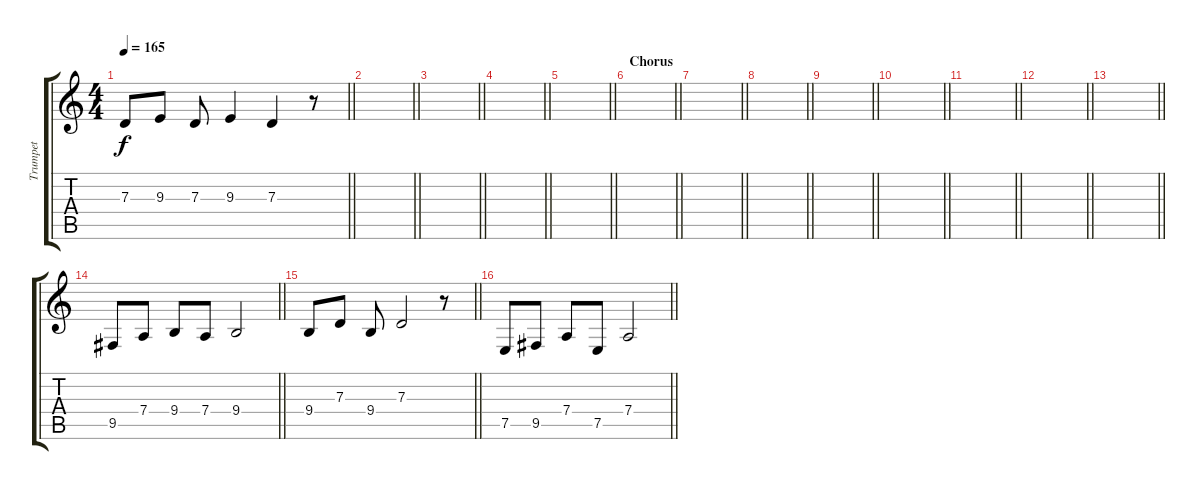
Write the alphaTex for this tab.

\track ("Trumpet" "Trumpet") {instrument trumpet}
\staff {score tabs}
\tuning (E4 B3 G3 D3 A2 E2) {hide}
\ts (4 4)
\tempo 165
\clef g2
\barLineRight lightlight
\ks c
7.3.8{dy f} 9.3.8 7.3.8 9.3.4 7.3.4 r.8 |
\barLineRight lightlight
|
\barLineRight lightlight
|
\barLineRight lightlight
|
\barLineRight lightlight
|
\section ("" "Chorus")
\barLineRight lightlight
|
\barLineRight lightlight
|
\barLineRight lightlight
|
\barLineRight lightlight
|
\barLineRight lightlight
|
\barLineRight lightlight
|
\barLineRight lightlight
|
\barLineRight lightlight
|
\barLineRight lightlight
9.5.8 7.4.8 9.4.8 7.4.8 9.4.2 |
\barLineRight lightlight
9.4.8 7.3.8 9.4.8 7.3.2 r.8 |
\barLineRight lightlight
7.5.8 9.5.8 7.4.8 7.5.8 7.4.2
